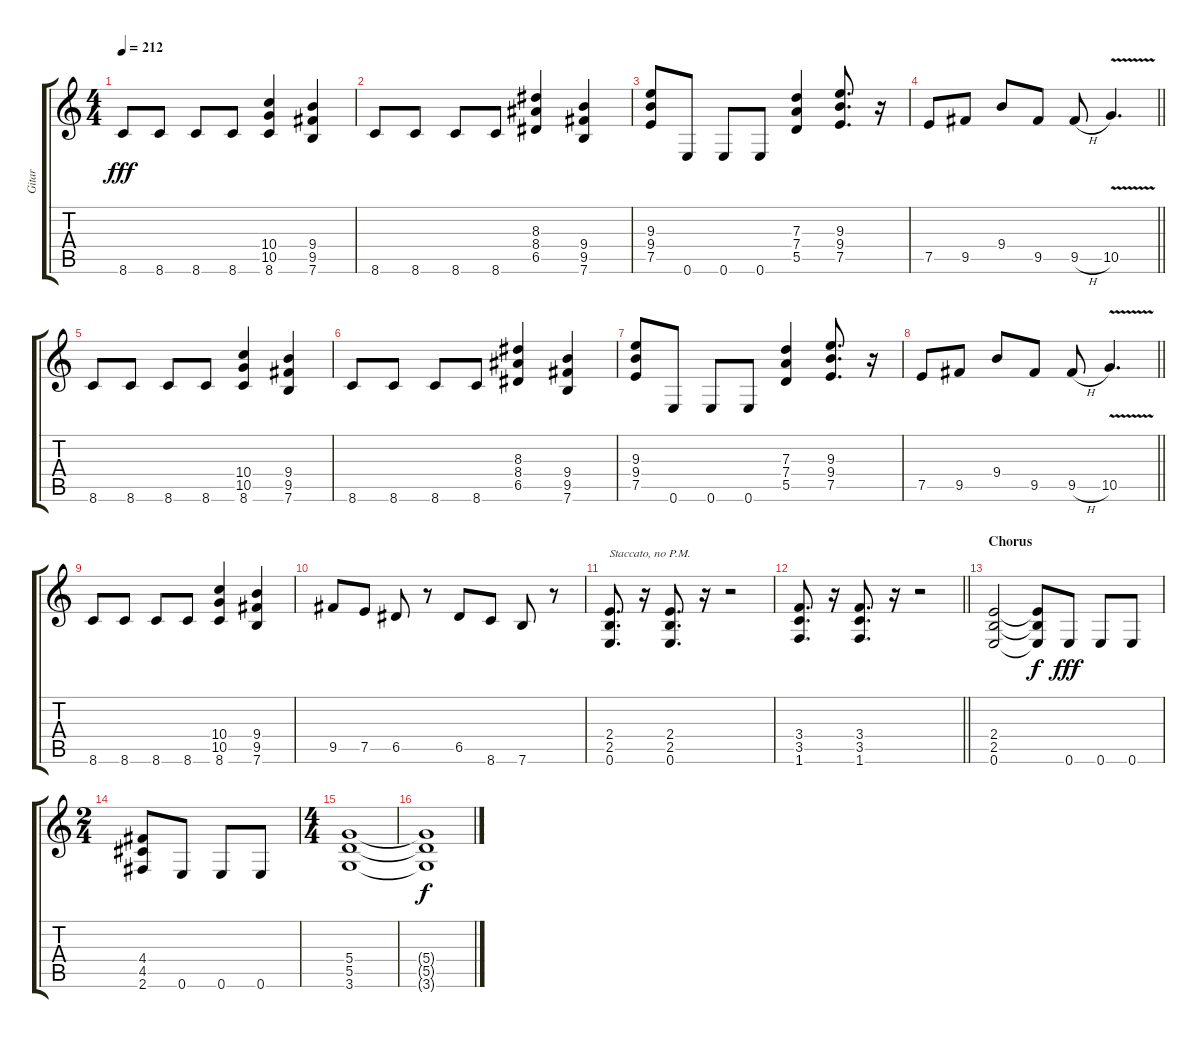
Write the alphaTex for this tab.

\track ("Gitar" "Gitar") {instrument overdrivenguitar}
\staff {score tabs}
\tuning (E4 B3 G3 D3 A2 E2) {hide}
\ts (4 4)
\tempo 212
\clef g2
\ks c
8.6.8{dy fff} 8.6.8 8.6.8 8.6.8 (10.4 10.5 8.6).4 (9.4 9.5 7.6).4 |
8.6.8 8.6.8 8.6.8 8.6.8 (8.3 8.4 6.5).4 (9.4 9.5 7.6).4 |
(9.3 9.4 7.5).8 0.6.8 0.6.8 0.6.8 (7.3 7.4 5.5).4 (9.3 9.4 7.5).8{d} r.16 |
\barLineRight lightlight
7.5.8 9.5.8 9.4.8 9.5.8 9.5{h}.8 10.5{v}.4{d} |
8.6.8 8.6.8 8.6.8 8.6.8 (10.4 10.5 8.6).4 (9.4 9.5 7.6).4 |
8.6.8 8.6.8 8.6.8 8.6.8 (8.3 8.4 6.5).4 (9.4 9.5 7.6).4 |
(9.3 9.4 7.5).8 0.6.8 0.6.8 0.6.8 (7.3 7.4 5.5).4 (9.3 9.4 7.5).8{d} r.16 |
\barLineRight lightlight
7.5.8 9.5.8 9.4.8 9.5.8 9.5{h}.8 10.5{v}.4{d} |
8.6.8 8.6.8 8.6.8 8.6.8 (10.4 10.5 8.6).4 (9.4 9.5 7.6).4 |
9.5.8 7.5.8 6.5.8 r.8 6.5.8 8.6.8 7.6.8 r.8 |
(2.4 2.5 0.6).8{d txt "Staccato, no P.M."} r.16 (2.4 2.5 0.6).8{d} r.16 r.2 |
\barLineRight lightlight
(3.4 3.5 1.6).8{d} r.16 (3.4 3.5 1.6).8{d} r.16 r.2 |
\section ("" "Chorus")
(2.4 2.5 0.6).2 (2.4{t} 2.5{t} 0.6{t}).8{dy f} 0.6.8{dy fff} 0.6.8 0.6.8 |
\ts (2 4)
(4.4 4.5 2.6).8 0.6.8 0.6.8 0.6.8 |
\ts (4 4)
(5.4 5.5 3.6).1 |
(5.4{t} 5.5{t} 3.6{t}).1{dy f}
